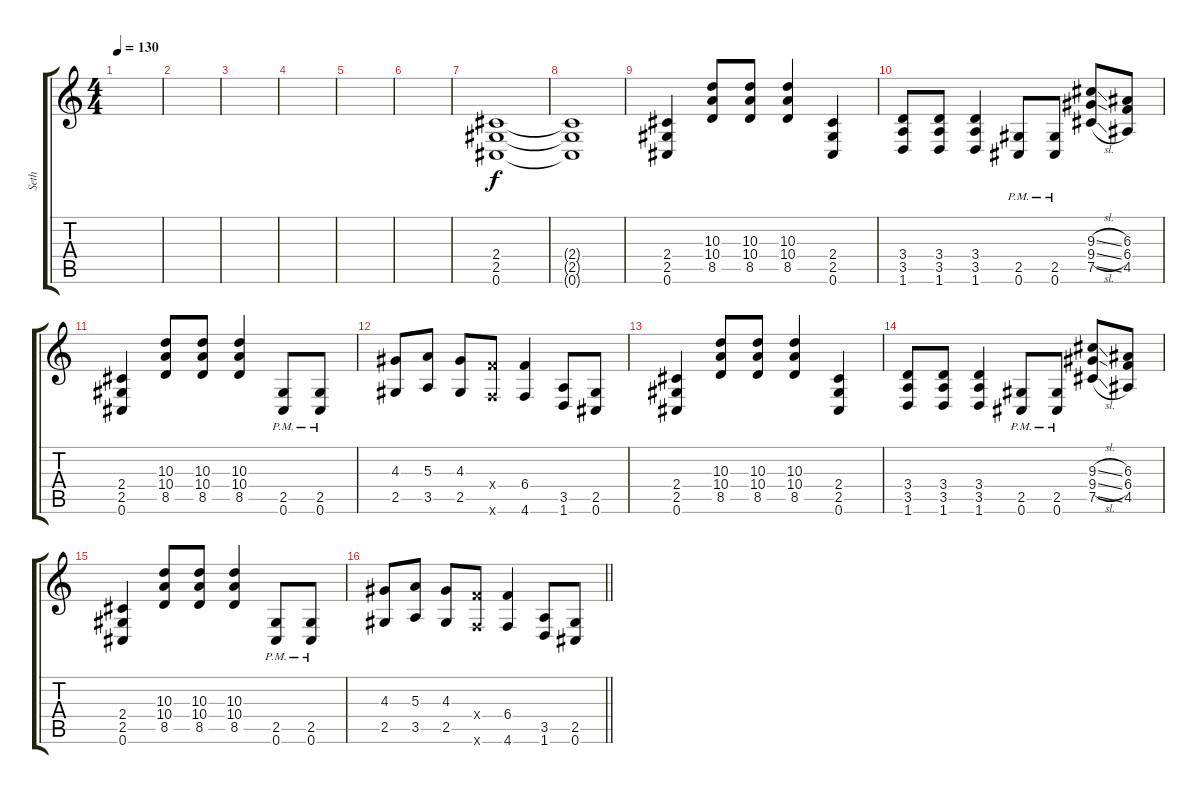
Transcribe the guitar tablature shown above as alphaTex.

\track ("Seth" "Seth") {instrument distortionguitar}
\staff {score tabs}
\tuning (Db4 Ab3 E3 B2 Gb2 Db2) {hide}
\ts (4 4)
\tempo 130
\clef g2
\ks c
|
|
|
|
|
|
(2.4 2.5 0.6).1 |
(2.4{t} 2.5{t} 0.6{t}).1 |
(2.4 2.5 0.6).4 (10.3 10.4 8.5).8 (10.3 10.4 8.5).8 (10.3 10.4 8.5).4 (2.4 2.5 0.6).4 |
(3.4 3.5 1.6).8 (3.4 3.5 1.6).8 (3.4 3.5 1.6).4 (2.5{pm} 0.6{pm}).8 (2.5{pm} 0.6{pm}).8 (9.3{sl} 9.4{sl} 7.5{sl}).8 (6.3 6.4 4.5).8 |
(2.4 2.5 0.6).4 (10.3 10.4 8.5).8 (10.3 10.4 8.5).8 (10.3 10.4 8.5).4 (2.5{pm} 0.6{pm}).8 (2.5{pm} 0.6{pm}).8 |
(4.3 2.5).8 (5.3 3.5).8 (4.3 2.5).8 (6.4{x} 4.6{x}).8 (6.4 4.6).4 (3.5 1.6).8 (2.5 0.6).8 |
(2.4 2.5 0.6).4 (10.3 10.4 8.5).8 (10.3 10.4 8.5).8 (10.3 10.4 8.5).4 (2.4 2.5 0.6).4 |
(3.4 3.5 1.6).8 (3.4 3.5 1.6).8 (3.4 3.5 1.6).4 (2.5{pm} 0.6{pm}).8 (2.5{pm} 0.6{pm}).8 (9.3{sl} 9.4{sl} 7.5{sl}).8 (6.3 6.4 4.5).8 |
(2.4 2.5 0.6).4 (10.3 10.4 8.5).8 (10.3 10.4 8.5).8 (10.3 10.4 8.5).4 (2.5{pm} 0.6{pm}).8 (2.5{pm} 0.6{pm}).8 |
\barLineRight lightlight
(4.3 2.5).8 (5.3 3.5).8 (4.3 2.5).8 (6.4{x} 4.6{x}).8 (6.4 4.6).4 (3.5 1.6).8 (2.5 0.6).8
